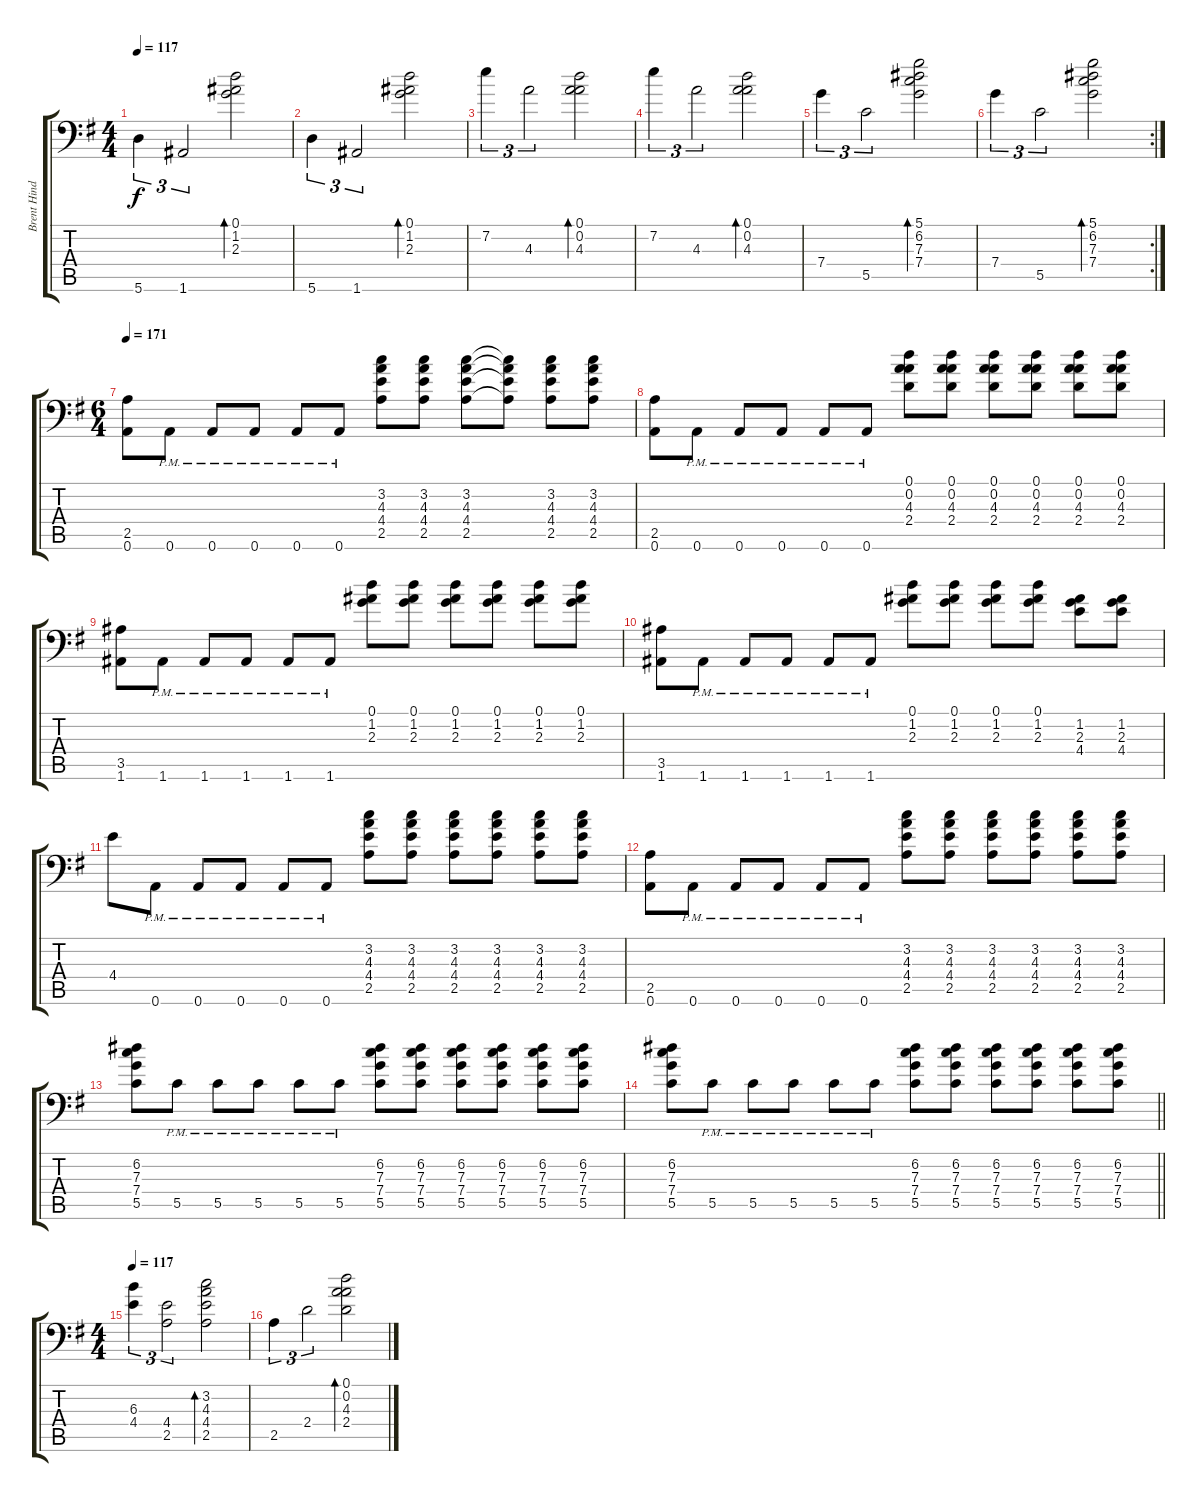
\track ("Brent Hinds " "Brent Hind") {instrument overdrivenguitar}
\staff {score tabs}
\tuning (D4 A3 F3 C3 G2 A1) {hide}
\ts (4 4)
\tempo 117
\clef f4
\ks g
5.6.4{tu (3 2) dy f} 1.6.2{tu (3 2)} (0.1 1.2 2.3).2{bd 30} |
5.6.4{tu (3 2)} 1.6.2{tu (3 2)} (0.1 1.2 2.3).2{bd 30} |
7.2.4{tu (3 2)} 4.3.2{tu (3 2)} (0.1 0.2 4.3).2{bd 30} |
7.2.4{tu (3 2)} 4.3.2{tu (3 2)} (0.1 0.2 4.3).2{bd 30} |
7.4.4{tu (3 2)} 5.5.2{tu (3 2)} (5.1 6.2 7.3 7.4).2{bd 30} |
\rc 2
7.4.4{tu (3 2)} 5.5.2{tu (3 2)} (5.1 6.2 7.3 7.4).2{bd 30} |
\ts (6 4)
\tempo 171
(2.5 0.6).8 0.6{pm}.8 0.6{pm}.8 0.6{pm}.8 0.6{pm}.8 0.6{pm}.8 (3.2 4.3 4.4 2.5).8 (3.2 4.3 4.4 2.5).8 (3.2 4.3 4.4 2.5).8 (3.2{t} 4.3{t} 4.4{t} 2.5{t}).8 (3.2 4.3 4.4 2.5).8 (3.2 4.3 4.4 2.5).8 |
(2.5 0.6).8 0.6{pm}.8 0.6{pm}.8 0.6{pm}.8 0.6{pm}.8 0.6{pm}.8 (0.1 0.2 4.3 2.4).8 (0.1 0.2 4.3 2.4).8 (0.1 0.2 4.3 2.4).8 (0.1 0.2 4.3 2.4).8 (0.1 0.2 4.3 2.4).8 (0.1 0.2 4.3 2.4).8 |
(3.5 1.6).8 1.6{pm}.8 1.6{pm}.8 1.6{pm}.8 1.6{pm}.8 1.6{pm}.8 (0.1 1.2 2.3).8 (0.1 1.2 2.3).8 (0.1 1.2 2.3).8 (0.1 1.2 2.3).8 (0.1 1.2 2.3).8 (0.1 1.2 2.3).8 |
(3.5 1.6).8 1.6{pm}.8 1.6{pm}.8 1.6{pm}.8 1.6{pm}.8 1.6{pm}.8 (0.1 1.2 2.3).8 (0.1 1.2 2.3).8 (0.1 1.2 2.3).8 (0.1 1.2 2.3).8 (1.2 2.3 4.4).8 (1.2 2.3 4.4).8 |
4.4.8 0.6{pm}.8 0.6{pm}.8 0.6{pm}.8 0.6{pm}.8 0.6{pm}.8 (3.2 4.3 4.4 2.5).8 (3.2 4.3 4.4 2.5).8 (3.2 4.3 4.4 2.5).8 (3.2 4.3 4.4 2.5).8 (3.2 4.3 4.4 2.5).8 (3.2 4.3 4.4 2.5).8 |
(2.5 0.6).8 0.6{pm}.8 0.6{pm}.8 0.6{pm}.8 0.6{pm}.8 0.6{pm}.8 (3.2 4.3 4.4 2.5).8 (3.2 4.3 4.4 2.5).8 (3.2 4.3 4.4 2.5).8 (3.2 4.3 4.4 2.5).8 (3.2 4.3 4.4 2.5).8 (3.2 4.3 4.4 2.5).8 |
(6.2 7.3 7.4 5.5).8 5.5{pm}.8 5.5{pm}.8 5.5{pm}.8 5.5{pm}.8 5.5{pm}.8 (6.2 7.3 7.4 5.5).8 (6.2 7.3 7.4 5.5).8 (6.2 7.3 7.4 5.5).8 (6.2 7.3 7.4 5.5).8 (6.2 7.3 7.4 5.5).8 (6.2 7.3 7.4 5.5).8 |
\barLineRight lightlight
(6.2 7.3 7.4 5.5).8 5.5{pm}.8 5.5{pm}.8 5.5{pm}.8 5.5{pm}.8 5.5{pm}.8 (6.2 7.3 7.4 5.5).8 (6.2 7.3 7.4 5.5).8 (6.2 7.3 7.4 5.5).8 (6.2 7.3 7.4 5.5).8 (6.2 7.3 7.4 5.5).8 (6.2 7.3 7.4 5.5).8 |
\ts (4 4)
\tempo 117
(6.3 4.4).4{tu (3 2)} (4.4 2.5).2{tu (3 2)} (3.2 4.3 4.4 2.5).2{bd 30} |
2.5.4{tu (3 2)} 2.4.2{tu (3 2)} (0.1 0.2 4.3 2.4).2{bd 30}
